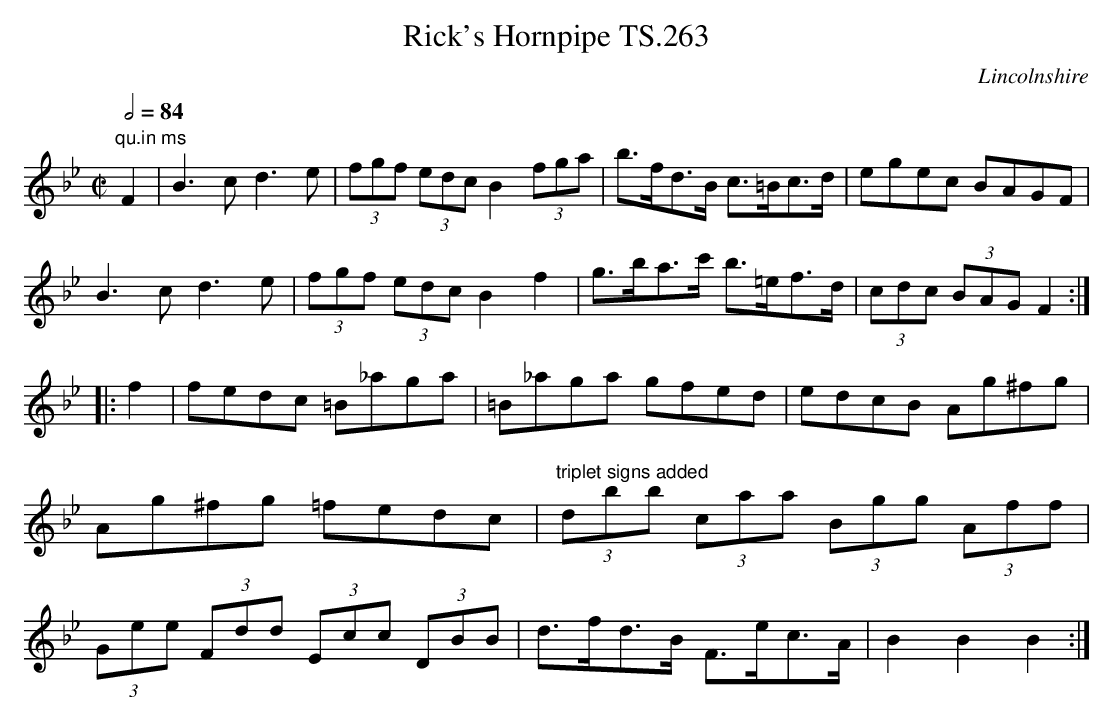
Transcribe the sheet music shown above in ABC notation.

X:1
T:Rick's Hornpipe TS.263
L:1/8
M:C|
O:Lincolnshire
Q:1/2=84
K:Bb
"qu.in ms"F2|B3cd3e|(3fgf (3edc B2(3fga|b>fd>B c>=Bc>d|egec BAGF|!
B3 cd3e|(3fgf (3edc B2f2|g>ba>c' b>=ef>d|(3cdc (3BAGF2:|!
|:f2|fedc =B_aga|=B_aga gfed|edcB Ag^fg|Ag^fg =fedc|
"triplet signs added"(3dbb (3caa (3Bgg (3Aff|(3Gee (3Fdd (3Ecc (3DBB|d>fd>B F>ec>A|B2B2B2:|]
